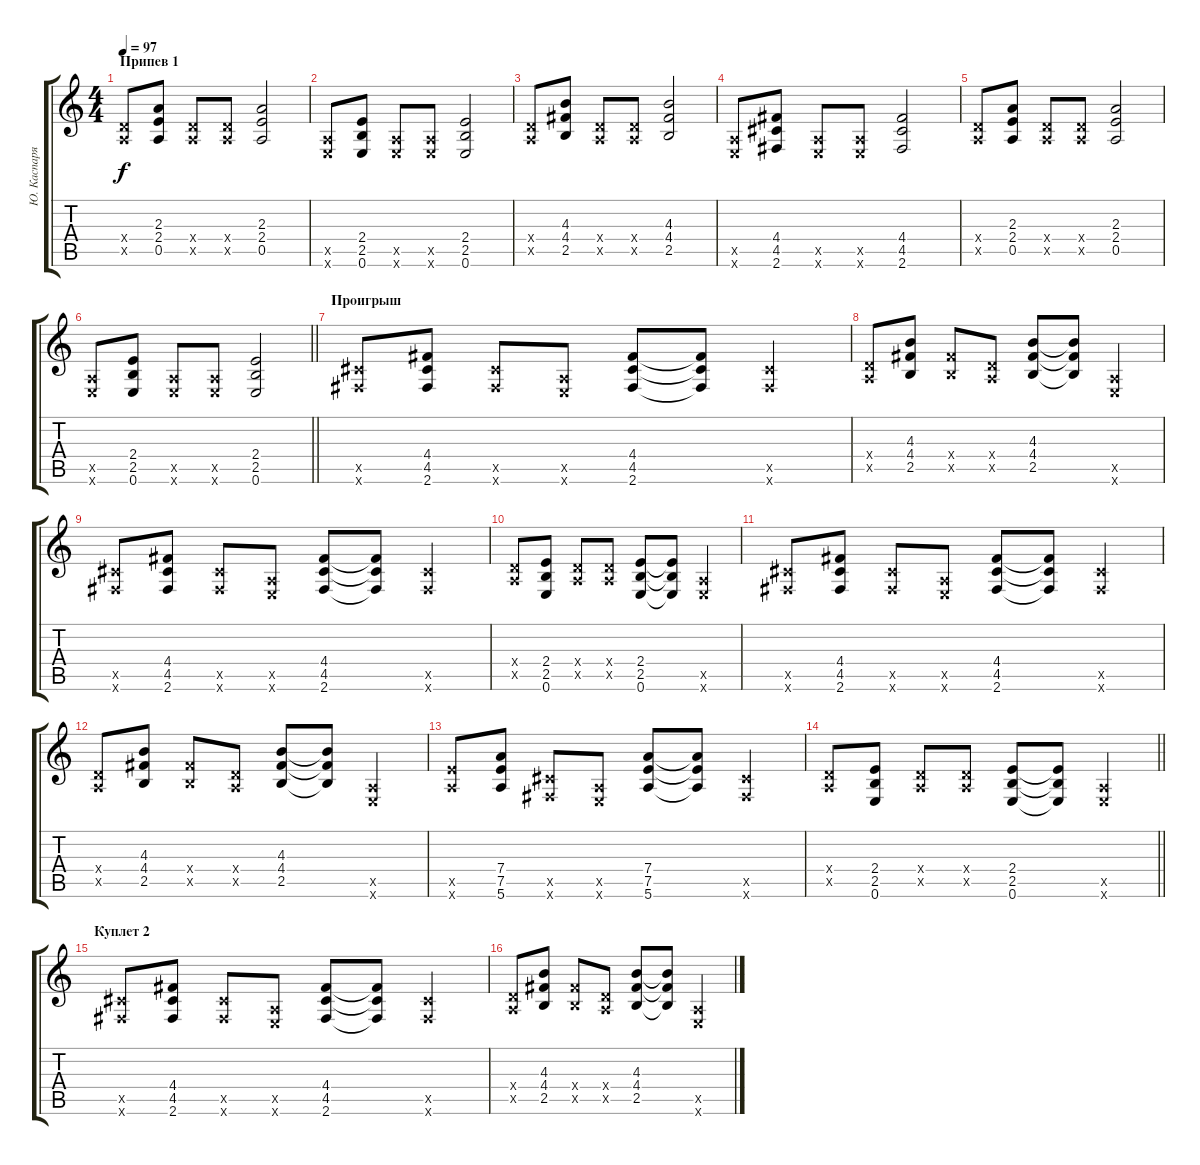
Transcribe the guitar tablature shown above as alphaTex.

\track ("Ю. Каспарян (доп. гитара)" "Ю. Каспаря") {instrument distortionguitar}
\staff {score tabs}
\tuning (E4 B3 G3 D3 A2 E2) {hide}
\ts (4 4)
\section ("" "Припев 1")
\tempo 97
\clef g2
\ks c
(0.4{x} 0.5{x}).8{dy f} (2.3 2.4 0.5).8 (0.4{x} 0.5{x}).8 (0.4{x} 0.5{x}).8 (2.3 2.4 0.5).2 |
(0.5{x} 0.6{x}).8 (2.4 2.5 0.6).8 (0.5{x} 0.6{x}).8 (0.5{x} 0.6{x}).8 (2.4 2.5 0.6).2 |
(0.4{x} 0.5{x}).8 (4.3 4.4 2.5).8 (0.4{x} 0.5{x}).8 (0.4{x} 0.5{x}).8 (4.3 4.4 2.5).2 |
(0.5{x} 0.6{x}).8 (4.4 4.5 2.6).8 (0.5{x} 0.6{x}).8 (0.5{x} 0.6{x}).8 (4.4 4.5 2.6).2 |
(0.4{x} 0.5{x}).8 (2.3 2.4 0.5).8 (0.4{x} 0.5{x}).8 (0.4{x} 0.5{x}).8 (2.3 2.4 0.5).2 |
\barLineRight lightlight
(0.5{x} 0.6{x}).8 (2.4 2.5 0.6).8 (0.5{x} 0.6{x}).8 (0.5{x} 0.6{x}).8 (2.4 2.5 0.6).2 |
\section ("" "Проигрыш")
(4.5{x} 2.6{x}).8 (4.4 4.5 2.6).8 (4.5{x} 2.6{x}).8 (0.5{x} 0.6{x}).8 (4.4 4.5 2.6).8 (4.4{t} 4.5{t} 2.6{t}).8 (4.5{x} 2.6{x}).4 |
(0.4{x} 0.5{x}).8 (4.3 4.4 2.5).8 (4.4{x} 2.5{x}).8 (0.4{x} 0.5{x}).8 (4.3 4.4 2.5).8 (4.3{t} 4.4{t} 2.5{t}).8 (0.5{x} 0.6{x}).4 |
(4.5{x} 2.6{x}).8 (4.4 4.5 2.6).8 (4.5{x} 2.6{x}).8 (0.5{x} 0.6{x}).8 (4.4 4.5 2.6).8 (4.4{t} 4.5{t} 2.6{t}).8 (4.5{x} 2.6{x}).4 |
(0.4{x} 0.5{x}).8 (2.4 2.5 0.6).8 (0.4{x} 0.5{x}).8 (0.4{x} 0.5{x}).8 (2.4 2.5 0.6).8 (2.4{t} 2.5{t} 0.6{t}).8 (0.5{x} 0.6{x}).4 |
(4.5{x} 2.6{x}).8 (4.4 4.5 2.6).8 (4.5{x} 2.6{x}).8 (0.5{x} 0.6{x}).8 (4.4 4.5 2.6).8 (4.4{t} 4.5{t} 2.6{t}).8 (4.5{x} 2.6{x}).4 |
(0.4{x} 0.5{x}).8 (4.3 4.4 2.5).8 (4.4{x} 2.5{x}).8 (0.4{x} 0.5{x}).8 (4.3 4.4 2.5).8 (4.3{t} 4.4{t} 2.5{t}).8 (0.5{x} 0.6{x}).4 |
(7.5{x} 5.6{x}).8 (7.4 7.5 5.6).8 (4.5{x} 2.6{x}).8 (0.5{x} 0.6{x}).8 (7.4 7.5 5.6).8 (7.4{t} 7.5{t} 5.6{t}).8 (4.5{x} 2.6{x}).4 |
\barLineRight lightlight
(0.4{x} 0.5{x}).8 (2.4 2.5 0.6).8 (0.4{x} 0.5{x}).8 (0.4{x} 0.5{x}).8 (2.4 2.5 0.6).8 (2.4{t} 2.5{t} 0.6{t}).8 (0.5{x} 0.6{x}).4 |
\section ("" "Куплет 2")
(4.5{x} 2.6{x}).8 (4.4 4.5 2.6).8 (4.5{x} 2.6{x}).8 (0.5{x} 0.6{x}).8 (4.4 4.5 2.6).8 (4.4{t} 4.5{t} 2.6{t}).8 (4.5{x} 2.6{x}).4 |
(0.4{x} 0.5{x}).8 (4.3 4.4 2.5).8 (4.4{x} 2.5{x}).8 (0.4{x} 0.5{x}).8 (4.3 4.4 2.5).8 (4.3{t} 4.4{t} 2.5{t}).8 (0.5{x} 0.6{x}).4
